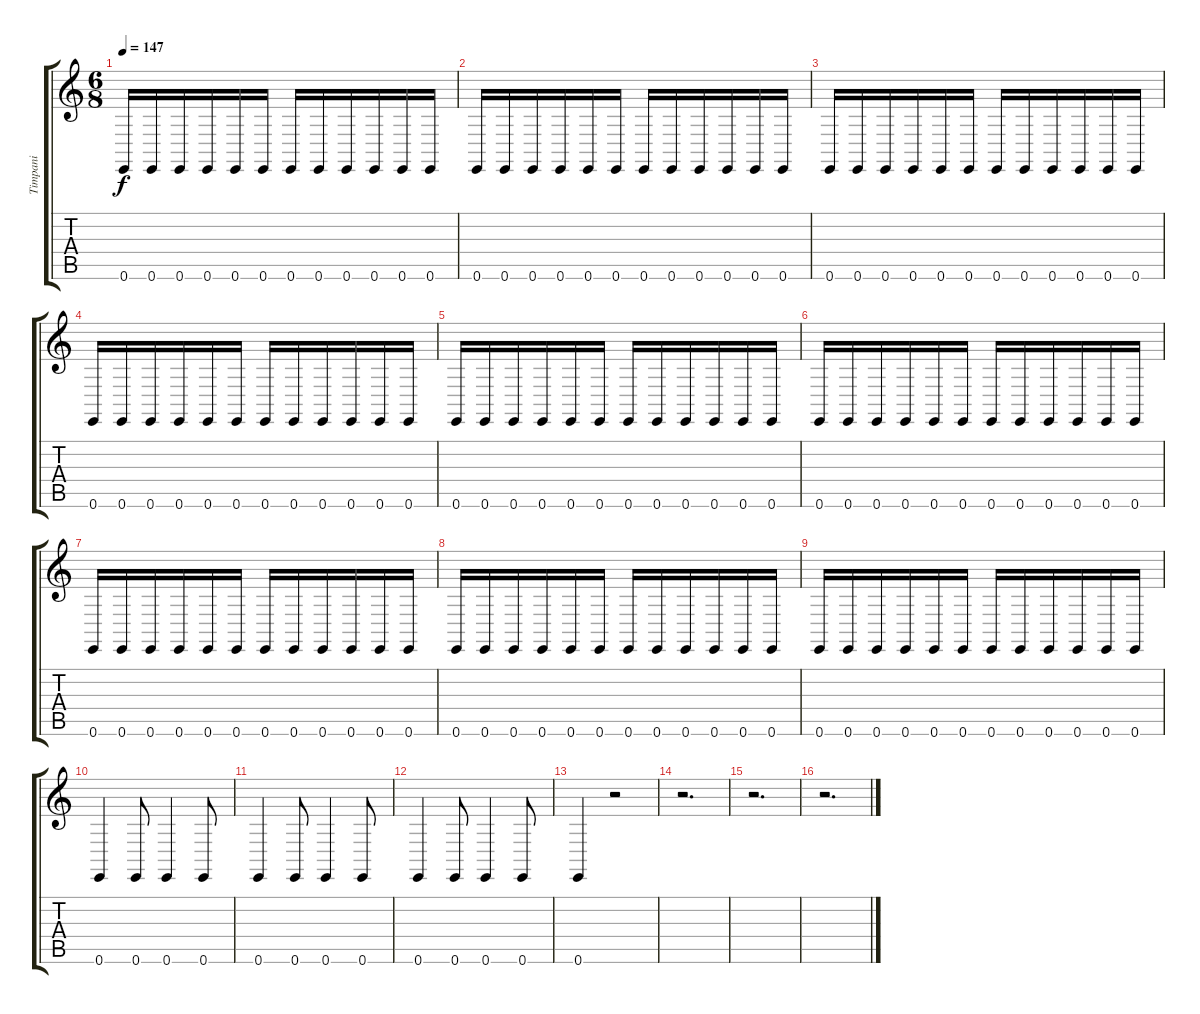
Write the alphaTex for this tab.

\track ("Timpani" "Timpani") {instrument pizzicatostrings}
\staff {score tabs}
\tuning (E4 B3 G3 D3 A2 E2) {hide}
\ts (6 8)
\tempo 147
\clef g2
\ks c
0.6.16{dy f} 0.6.16 0.6.16 0.6.16 0.6.16 0.6.16 0.6.16 0.6.16 0.6.16 0.6.16 0.6.16 0.6.16 |
0.6.16 0.6.16 0.6.16 0.6.16 0.6.16 0.6.16 0.6.16 0.6.16 0.6.16 0.6.16 0.6.16 0.6.16 |
0.6.16 0.6.16 0.6.16 0.6.16 0.6.16 0.6.16 0.6.16 0.6.16 0.6.16 0.6.16 0.6.16 0.6.16 |
0.6.16 0.6.16 0.6.16 0.6.16 0.6.16 0.6.16 0.6.16 0.6.16 0.6.16 0.6.16 0.6.16 0.6.16 |
0.6.16 0.6.16 0.6.16 0.6.16 0.6.16 0.6.16 0.6.16 0.6.16 0.6.16 0.6.16 0.6.16 0.6.16 |
0.6.16 0.6.16 0.6.16 0.6.16 0.6.16 0.6.16 0.6.16 0.6.16 0.6.16 0.6.16 0.6.16 0.6.16 |
0.6.16 0.6.16 0.6.16 0.6.16 0.6.16 0.6.16 0.6.16 0.6.16 0.6.16 0.6.16 0.6.16 0.6.16 |
0.6.16 0.6.16 0.6.16 0.6.16 0.6.16 0.6.16 0.6.16 0.6.16 0.6.16 0.6.16 0.6.16 0.6.16 |
0.6.16 0.6.16 0.6.16 0.6.16 0.6.16 0.6.16 0.6.16 0.6.16 0.6.16 0.6.16 0.6.16 0.6.16 |
0.6.4 0.6.8 0.6.4 0.6.8 |
0.6.4 0.6.8 0.6.4 0.6.8 |
0.6.4 0.6.8 0.6.4 0.6.8 |
0.6.4 r.2 |
r.2{d} |
r.2{d} |
r.2{d}
